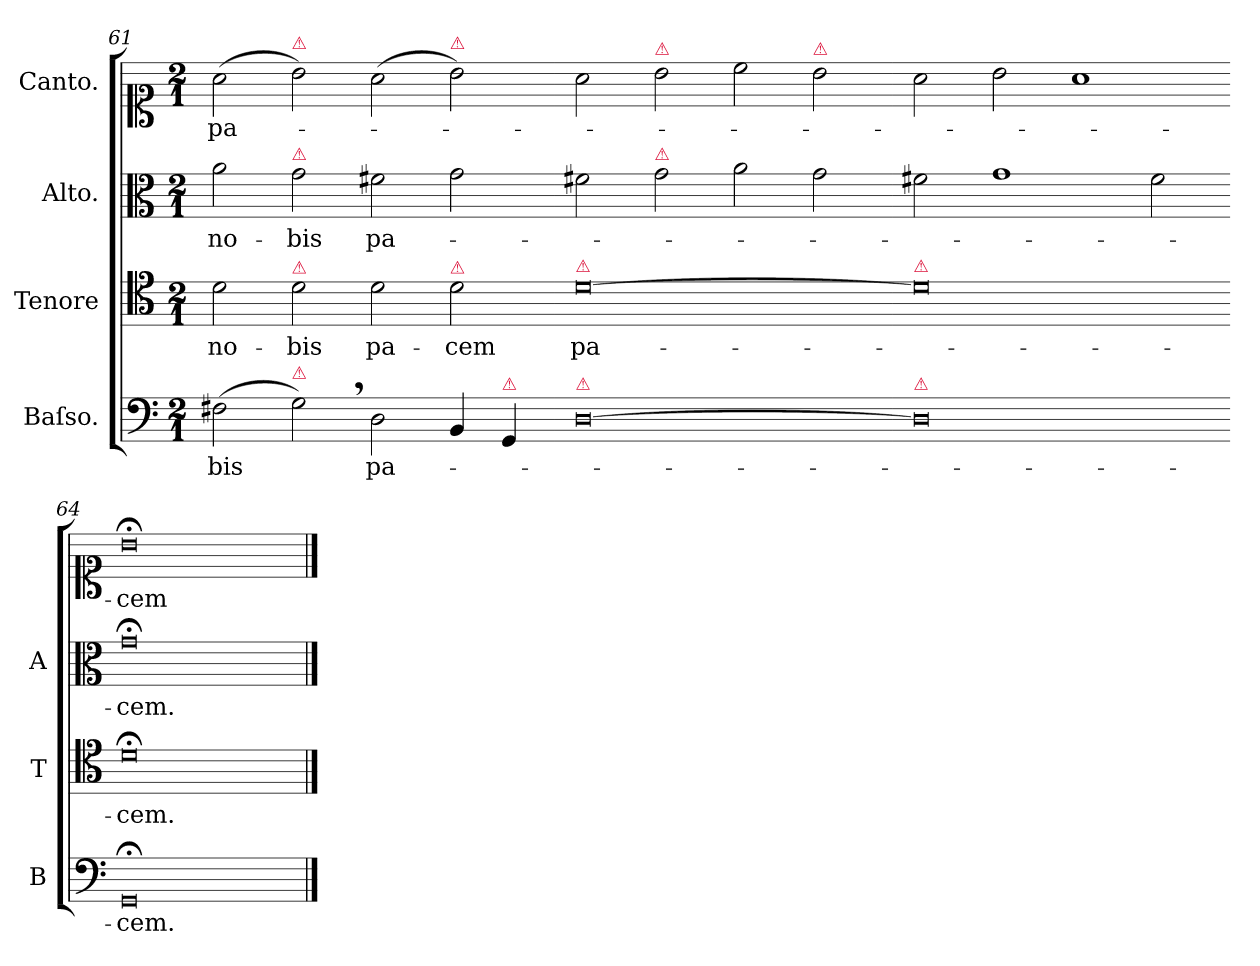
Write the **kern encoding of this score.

**kern	**text	**kern	**text	**kern	**text	**kern	**text
*part4	*part4	*part3	*part3	*part2	*part2	*part1	*part1
*staff4	*staff4	*staff3	*staff3	*staff2	*staff2	*staff1	*staff1
*I"Baſso.	*	*I"Tenore	*	*I"Alto.	*	*I"Canto.	*
*I'B	*	*I'T	*	*I'A	*	*	*
*clefF4	*	*clefC4	*	*clefC3	*	*clefC1	*
*k[]	*	*k[]	*	*k[]	*	*k[]	*
*M2/1	*	*M2/1	*	*M2/1	*	*M2/1	*
=61	=61	=61	=61	=61	=61	=61	=61
(2F#X\	-bis	2d\	no-	2a\	no-	(2a\	pa-
!	!	!	!	!	!	!LO:TX:a:color=crimson:t=⚠	!
!	!	!	!	!LO:TX:a:color=crimson:t=⚠	!	!	!
!	!	!LO:TX:a:color=crimson:t=⚠	!	!	!	!	!
!LO:TX:a:color=crimson:t=⚠	!	!	!	!	!	!	!
2G,<\)	.	2d\	-bis	2g\	-bis	2b\)	.
2D\	pa-	2d\	pa-	2f#X\	pa-	(2a\	.
!	!	!	!	!	!	!LO:TX:a:color=crimson:t=⚠	!
!	!	!LO:TX:a:color=crimson:t=⚠	!	!	!	!	!
4BB/	.	2d\	-cem	2g\	.	2b\)	.
!LO:TX:a:color=crimson:t=⚠	!	!	!	!	!	!	!
4GG/	.	.	.	.	.	.	.
=62-	=62-	=62-	=62-	=62-	=62-	=62-	=62-
!	!	!LO:TX:a:color=crimson:t=⚠	!	!	!	!	!
!LO:TX:a:color=crimson:t=⚠	!	!	!	!	!	!	!
[0D	.	[0d	pa-	2f#X\	.	2a\	.
!	!	!	!	!	!	!LO:TX:a:color=crimson:t=⚠	!
!	!	!	!	!LO:TX:a:color=crimson:t=⚠	!	!	!
.	.	.	.	2g\	.	2b\	.
.	.	.	.	2a\	.	2cc\	.
!	!	!	!	!	!	!LO:TX:a:color=crimson:t=⚠	!
.	.	.	.	2g\	.	2b\	.
=63-	=63-	=63-	=63-	=63-	=63-	=63-	=63-
!	!	!LO:TX:a:color=crimson:t=⚠	!	!	!	!	!
!LO:TX:a:color=crimson:t=⚠	!	!	!	!	!	!	!
0D]	.	0d]	.	2f#X\	.	2a\	.
.	.	.	.	1g	.	2b\	.
.	.	.	.	.	.	1a	.
.	.	.	.	2f#\	.	.	.
=64-	=64-	=64-	=64-	=64-	=64-	=64-	=64-
0GG;<	-cem.	0d;<	-cem.	0g;	-cem.	0b;<	-cem
==	==	==	==	==	==	==	==
*-	*-	*-	*-	*-	*-	*-	*-
